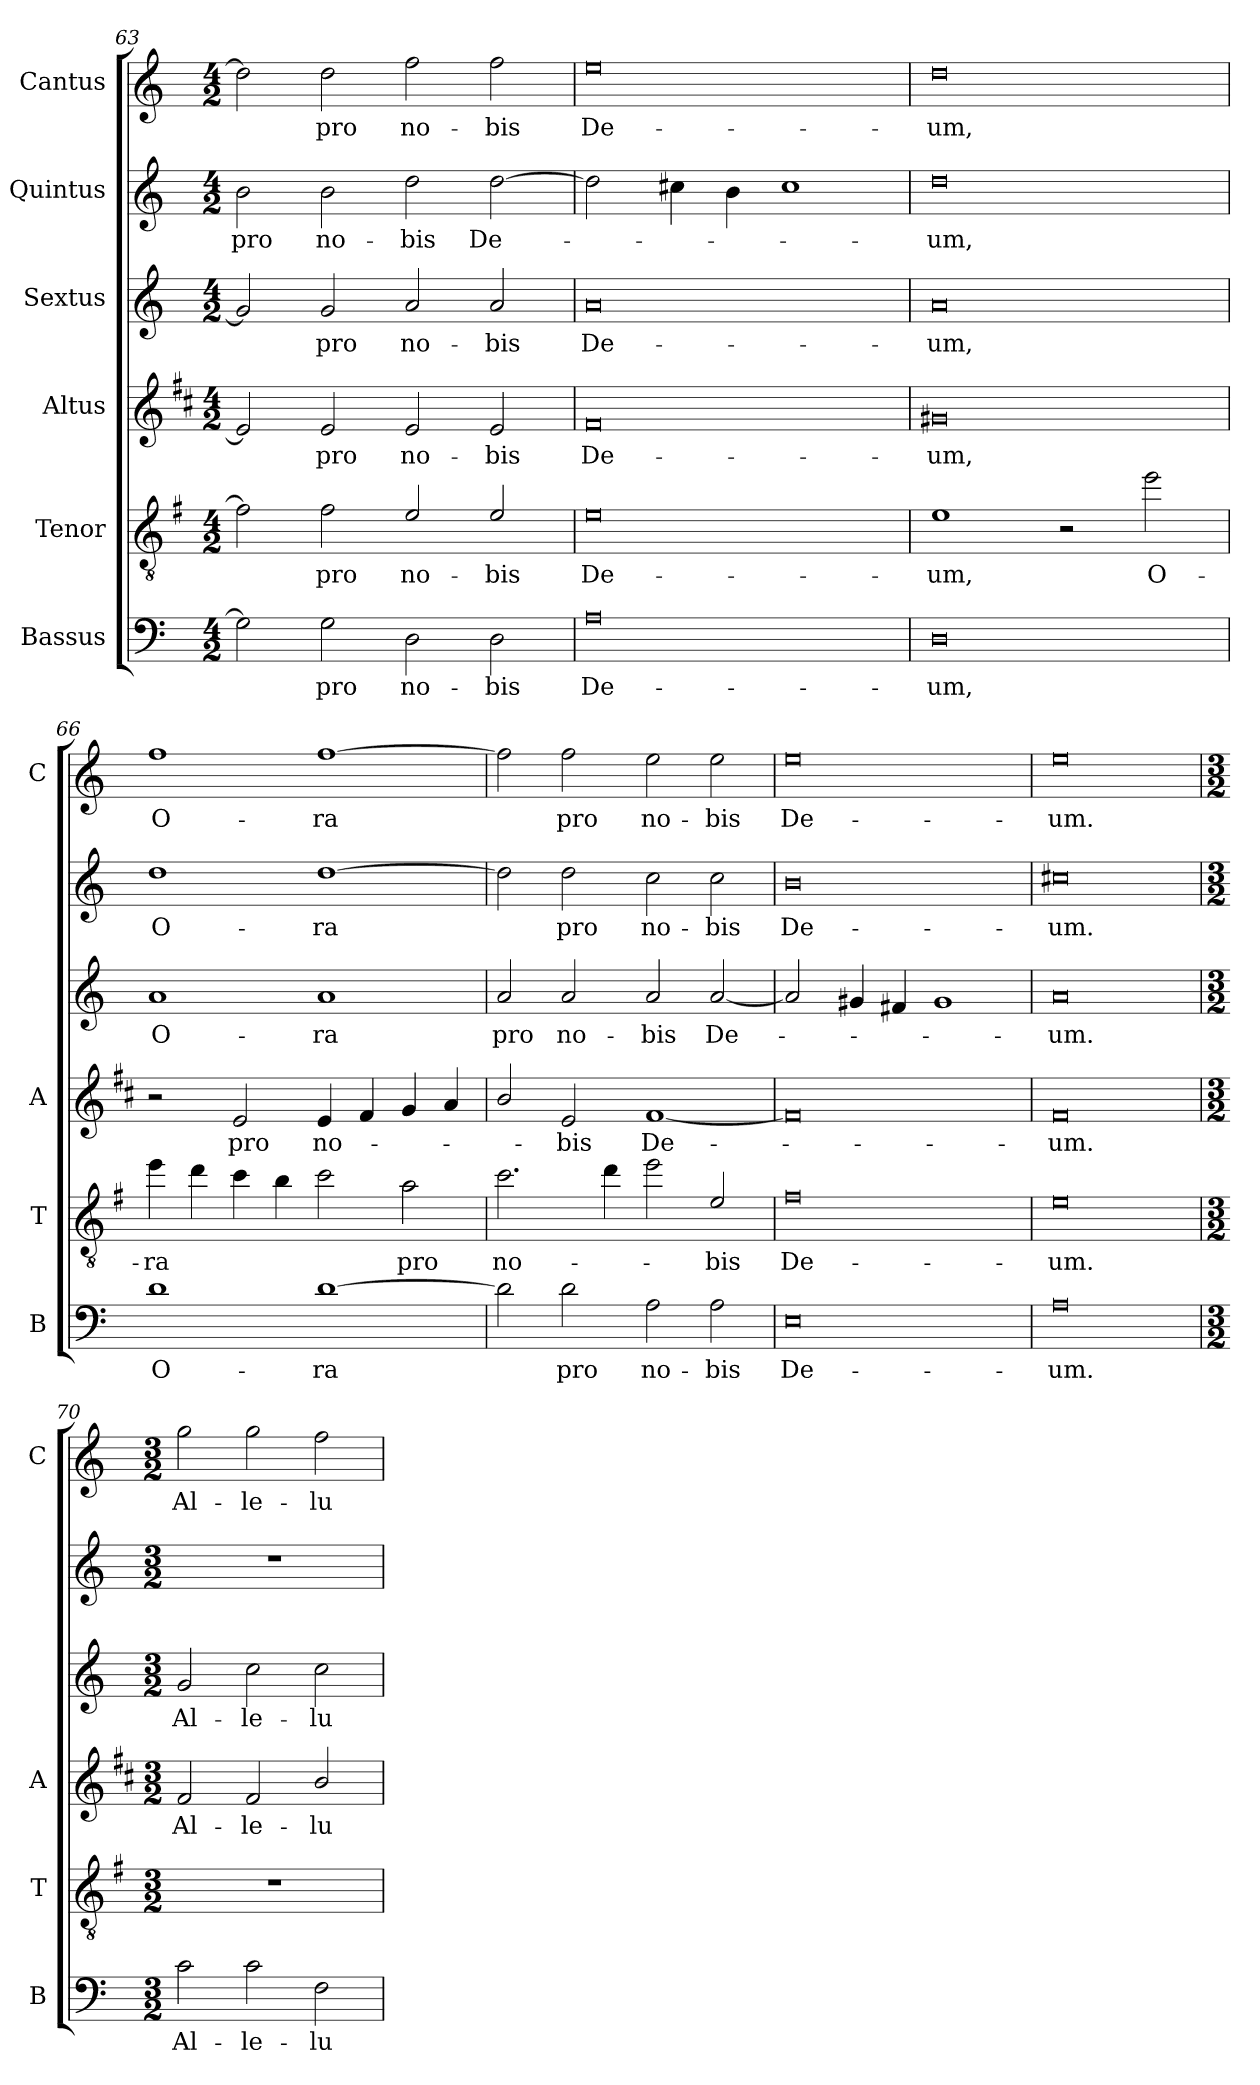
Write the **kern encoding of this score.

**kern	**text	**kern	**text	**kern	**text	**kern	**text	**kern	**text	**kern	**text
*part6	*part6	*part5	*part5	*part4	*part4	*part3	*part3	*part2	*part2	*part1	*part1
*staff6	*staff6	*staff5	*staff5	*staff4	*staff4	*staff3	*staff3	*staff2	*staff2	*staff1	*staff1
*I"Bassus	*	*I"Tenor	*	*I"Altus	*	*I"Sextus	*	*I"Quintus	*	*I"Cantus	*
*I'B	*	*I'T	*	*I'A	*	*	*	*	*	*I'C	*
*clefF4	*	*clefGv2	*	*clefG2	*	*clefG2	*	*clefG2	*	*clefG2	*
*	*	*ITrd4c7	*	*ITrd1c2	*	*	*	*	*	*	*
*k[]	*	*k[]	*	*k[]	*	*k[]	*	*k[]	*	*k[]	*
*C:	*	*C:	*	*C:	*	*C:	*	*C:	*	*C:	*
*M4/2	*	*M4/2	*	*M4/2	*	*M4/2	*	*M4/2	*	*M4/2	*
=63	=63	=63	=63	=63	=63	=63	=63	=63	=63	=63	=63
!	!	!	!	!	!	!	!	!	!LO:LY:b	!	!
2G\]	.	2B\]	.	2d/]	.	2g/]	.	2b\	pro	2dd\]	.
!	!LO:LY:b	!	!LO:LY:b	!	!LO:LY:b	!	!LO:LY:b	!	!LO:LY:b	!	!LO:LY:b
2G\	pro	2B\	pro	2d/	pro	2g/	pro	2b\	no-	2dd\	pro
!	!LO:LY:b	!	!LO:LY:b	!	!LO:LY:b	!	!LO:LY:b	!	!LO:LY:b	!	!LO:LY:b
2D\	no-	2A/	no-	2d/	no-	2a/	no-	2dd\	-bis	2ff\	no-
!	!LO:LY:b	!	!LO:LY:b	!	!LO:LY:b	!	!LO:LY:b	!	!LO:LY:b	!	!LO:LY:b
2D\	-bis	2A/	-bis	2d/	-bis	2a/	-bis	[2dd\	De-	2ff\	-bis
=64	=64	=64	=64	=64	=64	=64	=64	=64	=64	=64	=64
!	!LO:LY:b	!	!LO:LY:b	!	!LO:LY:b	!	!LO:LY:b	!	!	!	!LO:LY:b
0A	De-	0A	De-	0e	De-	0a	De-	2dd\]	.	0ee	De-
.	.	.	.	.	.	.	.	4cc#X\	.	.	.
.	.	.	.	.	.	.	.	4b\	.	.	.
.	.	.	.	.	.	.	.	1cc#	.	.	.
!!LO:PB:g=z
=65	=65	=65	=65	=65	=65	=65	=65	=65	=65	=65	=65
!	!LO:LY:b	!	!LO:LY:b	!	!LO:LY:b	!	!LO:LY:b	!	!LO:LY:b	!	!LO:LY:b
0D	-um,	1A	-um,	0f#X	-um,	0a	-um,	0dd	-um,	0dd	-um,
.	.	2r	.	.	.	.	.	.	.	.	.
!	!	!	!LO:LY:b	!	!	!	!	!	!	!	!
.	.	2a\	O-	.	.	.	.	.	.	.	.
=66	=66	=66	=66	=66	=66	=66	=66	=66	=66	=66	=66
!	!LO:LY:b	!	!LO:LY:b	!	!	!	!LO:LY:b	!	!LO:LY:b	!	!LO:LY:b
1d	O-	4a\	-ra	2r	.	1a	O-	1dd	O-	1ff	O-
.	.	4g\	.	.	.	.	.	.	.	.	.
!	!	!	!	!	!LO:LY:b	!	!	!	!	!	!
.	.	4f\	.	2d/	pro	.	.	.	.	.	.
.	.	4e\	.	.	.	.	.	.	.	.	.
!	!LO:LY:b	!	!	!	!LO:LY:b	!	!LO:LY:b	!	!LO:LY:b	!	!LO:LY:b
[1d	-ra	2f\	.	4d/	no-	1a	-ra	[1dd	-ra	[1ff	-ra
.	.	.	.	4e/	.	.	.	.	.	.	.
!	!	!	!LO:LY:b	!	!	!	!	!	!	!	!
.	.	2d\	pro	4f/	.	.	.	.	.	.	.
.	.	.	.	4g/	.	.	.	.	.	.	.
=67	=67	=67	=67	=67	=67	=67	=67	=67	=67	=67	=67
!	!	!	!LO:LY:b	!	!	!	!LO:LY:b	!	!	!	!
2d\]	.	2.f\	no-	2a/	.	2a/	pro	2dd\]	.	2ff\]	.
!	!LO:LY:b	!	!	!	!LO:LY:b	!	!LO:LY:b	!	!LO:LY:b	!	!LO:LY:b
2d\	pro	.	.	2d/	-bis	2a/	no-	2dd\	pro	2ff\	pro
.	.	4g\	.	.	.	.	.	.	.	.	.
!	!LO:LY:b	!	!	!	!LO:LY:b	!	!LO:LY:b	!	!LO:LY:b	!	!LO:LY:b
2A\	no-	2a\	.	[1e	De-	2a/	-bis	2cc\	no-	2ee\	no-
!	!LO:LY:b	!	!LO:LY:b	!	!	!	!LO:LY:b	!	!LO:LY:b	!	!LO:LY:b
2A\	-bis	2A/	-bis	.	.	[2a/	De-	2cc\	-bis	2ee\	-bis
=68	=68	=68	=68	=68	=68	=68	=68	=68	=68	=68	=68
!	!LO:LY:b	!	!LO:LY:b	!	!	!	!	!	!LO:LY:b	!	!LO:LY:b
0E	De-	0B	De-	0e]	.	2a/]	.	0b	De-	0ee	De-
.	.	.	.	.	.	4g#X/	.	.	.	.	.
.	.	.	.	.	.	4f#X/	.	.	.	.	.
.	.	.	.	.	.	1g#	.	.	.	.	.
=69	=69	=69	=69	=69	=69	=69	=69	=69	=69	=69	=69
!	!LO:LY:b	!	!LO:LY:b	!	!LO:LY:b	!	!LO:LY:b	!	!LO:LY:b	!	!LO:LY:b
0A	-um.	0A	-um.	0e	-um.	0a	-um.	0cc#X	-um.	0ee	-um.
!!LO:LB:g=z
=70	=70	=70	=70	=70	=70	=70	=70	=70	=70	=70	=70
*M3/2	*	*M3/2	*	*M3/2	*	*M3/2	*	*M3/2	*	*M3/2	*
!	!LO:LY:b	!	!	!	!LO:LY:b	!	!LO:LY:b	!	!	!	!LO:LY:b
2c\	Al-	1.r	.	2e/	Al-	2g/	Al-	1.r	.	2gg\	Al-
!	!LO:LY:b	!	!	!	!LO:LY:b	!	!LO:LY:b	!	!	!	!LO:LY:b
2c\	-le-	.	.	2e/	-le-	2cc\	-le-	.	.	2gg\	-le-
!	!LO:LY:b	!	!	!	!LO:LY:b	!	!LO:LY:b	!	!	!	!LO:LY:b
2F\	-lu-	.	.	2a/	-lu-	2cc\	-lu-	.	.	2ff\	-lu-
=	=	=	=	=	=	=	=	=	=	=	=
*-	*-	*-	*-	*-	*-	*-	*-	*-	*-	*-	*-
